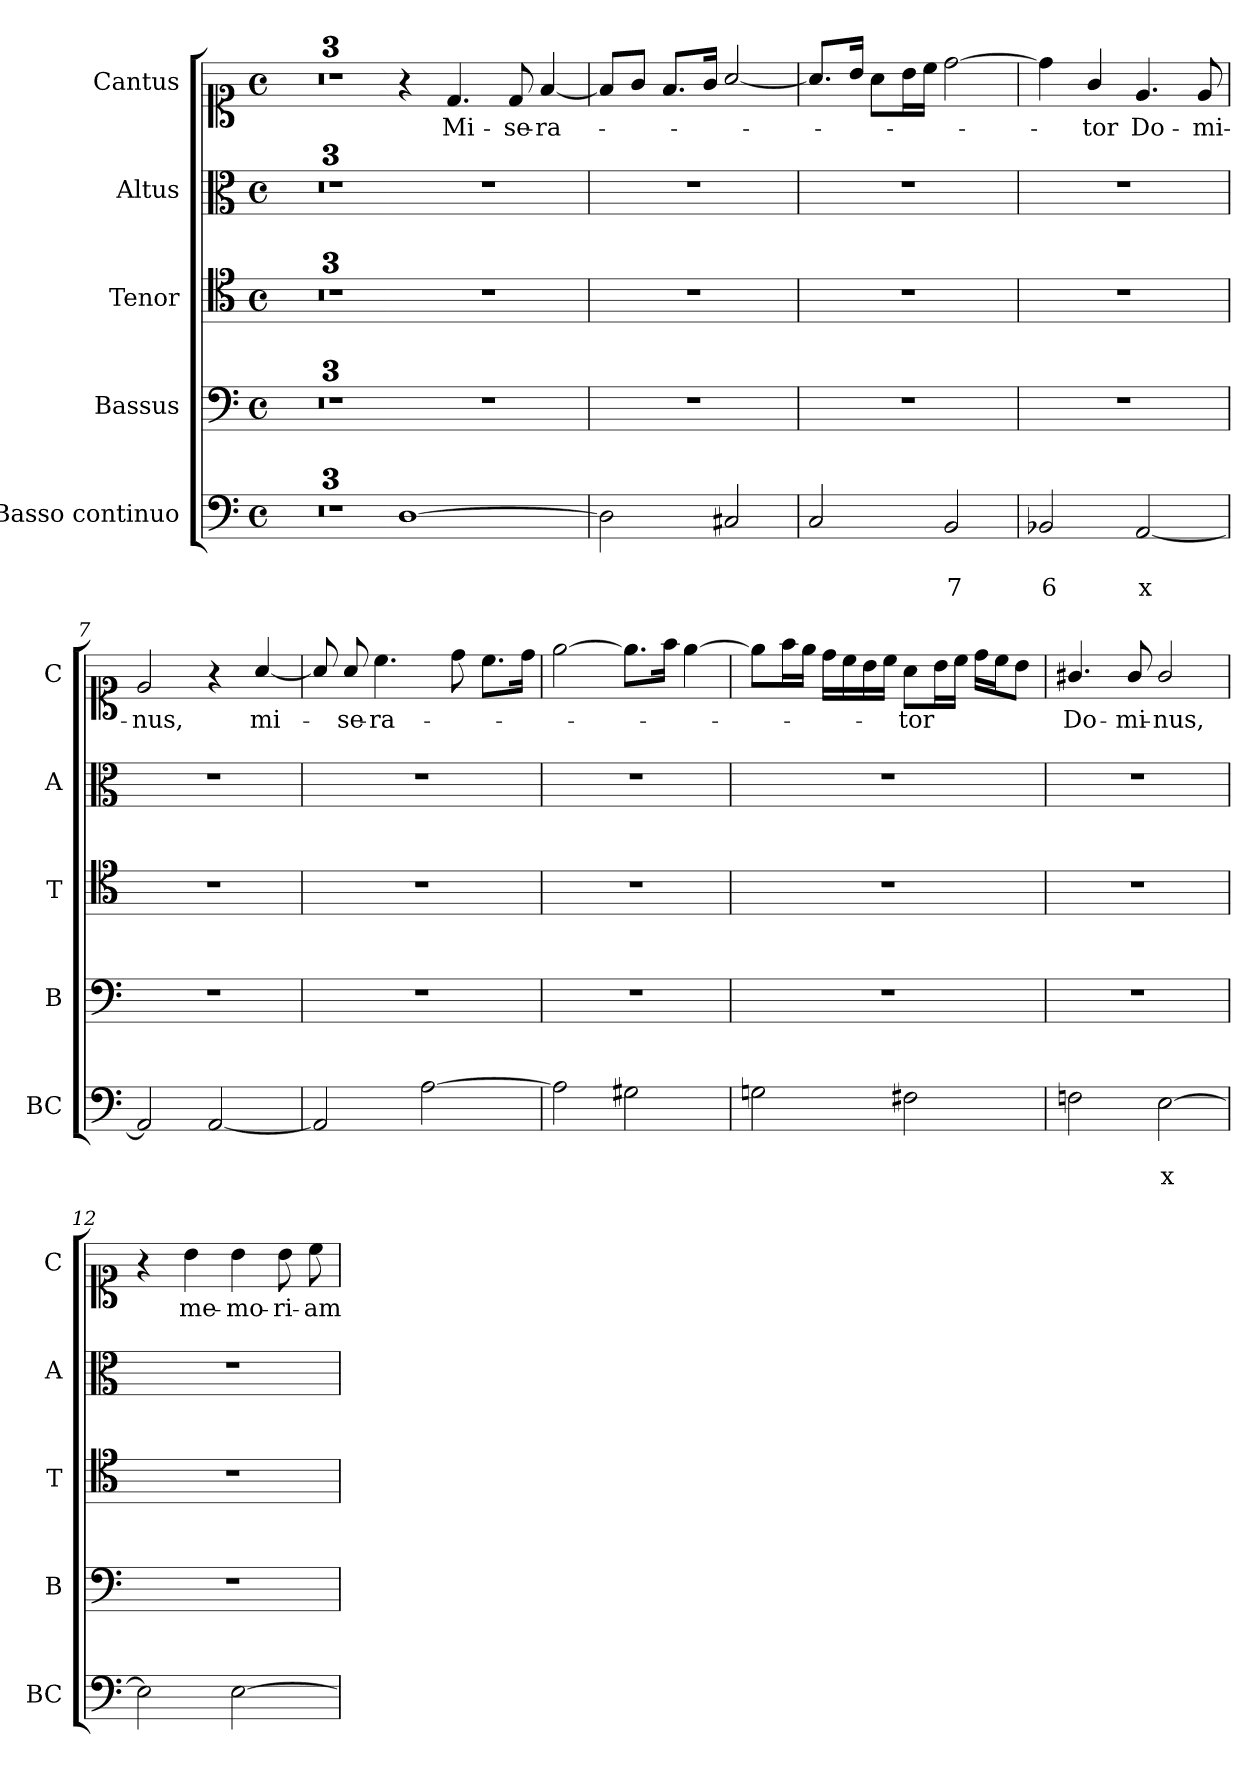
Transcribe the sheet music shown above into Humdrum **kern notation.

**kern	**text	**text	**kern	**kern	**kern	**kern	**text
*part5	*part5	*part5	*part4	*part3	*part2	*part1	*part1
*staff5	*staff5	*staff5	*staff4	*staff3	*staff2	*staff1	*staff1
*I"Basso continuo	*	*	*I"Bassus	*I"Tenor	*I"Altus	*I"Cantus	*
*I'BC	*	*	*I'B	*I'T	*I'A	*I'C	*
*clefF4	*	*	*clefF4	*clefC4	*clefC3	*clefC1	*
*k[]	*	*	*k[]	*k[]	*k[]	*k[]	*
*C:	*	*	*C:	*C:	*C:	*C:	*
*M4/4	*	*	*M4/4	*M4/4	*M4/4	*M4/4	*
*met(c)	*	*	*met(c)	*met(c)	*met(c)	*met(c)	*
=1	=1	=1	=1	=1	=1	=1	=1
1ryy	.	.	1ryy	1ryy	1ryy	1ryy	.
=2	=2	=2	=2	=2	=2	=2	=2
1r	.	.	1r	1r	1r	1r	.
=3	=3	=3	=3	=3	=3	=3	=3
*	*	*	*	*clefGv2	*clefG2	*clefG2	*
1ryy	.	.	1ryy	1ryy	1ryy	1ryy	.
=3X1-	=3X1-	=3X1-	=3X1-	=3X1-	=3X1-	=3X1-	=3X1-
[1D	.	.	1r	1r	1r	4r	.
!	!	!	!	!	!	!	!LO:LY:b
.	.	.	.	.	.	4.d/	Mi-
!	!	!	!	!	!	!	!LO:LY:b
.	.	.	.	.	.	8d/	-se-
!	!	!	!	!	!	!	!LO:LY:b
.	.	.	.	.	.	[4f/	-ra-
=4	=4	=4	=4	=4	=4	=4	=4
2D\]	.	.	1r	1r	1r	8f/L]	.
.	.	.	.	.	.	8g/J	.
.	.	.	.	.	.	8.f/L	.
.	.	.	.	.	.	16g/Jk	.
2C#X/	.	.	.	.	.	[2a/	.
=5	=5	=5	=5	=5	=5	=5	=5
2C/	.	.	1r	1r	1r	8.a/L]	.
.	.	.	.	.	.	16b/Jk	.
.	.	.	.	.	.	8a\L	.
.	.	.	.	.	.	16b\L	.
.	.	.	.	.	.	16cc\JJ	.
!	!	!LO:LY:b	!	!	!	!	!
2BB/	.	7	.	.	.	[2dd\	.
=6	=6	=6	=6	=6	=6	=6	=6
!	!	!LO:LY:b	!	!	!	!	!
2BB-X/	.	6	1r	1r	1r	4dd\]	.
!	!	!	!	!	!	!	!LO:LY:b
.	.	.	.	.	.	4g/	-tor
!	!	!LO:LY:b	!	!	!	!	!LO:LY:b
[2AA/	.	x	.	.	.	4.e/	Do-
!	!	!	!	!	!	!	!LO:LY:b
.	.	.	.	.	.	8e/	-mi-
=7	=7	=7	=7	=7	=7	=7	=7
!	!	!	!	!	!	!	!LO:LY:b
2AA/]	.	.	1r	1r	1r	2e/	-nus,
[2AA/	.	.	.	.	.	4r	.
!	!	!	!	!	!	!	!LO:LY:b
.	.	.	.	.	.	[4a/	mi-
!!LO:LB:g=z
=8	=8	=8	=8	=8	=8	=8	=8
2AA/]	.	.	1r	1r	1r	8a/]	.
!	!	!	!	!	!	!	!LO:LY:b
.	.	.	.	.	.	8a/	-se-
!	!	!	!	!	!	!	!LO:LY:b
.	.	.	.	.	.	4.cc\	-ra-
[2A\	.	.	.	.	.	.	.
.	.	.	.	.	.	8dd\	.
.	.	.	.	.	.	8.cc\L	.
.	.	.	.	.	.	16dd\Jk	.
=9	=9	=9	=9	=9	=9	=9	=9
2A\]	.	.	1r	1r	1r	[2ee\	.
2G#X\	.	.	.	.	.	8.ee\L]	.
.	.	.	.	.	.	16ff\Jk	.
.	.	.	.	.	.	[4ee\	.
=10	=10	=10	=10	=10	=10	=10	=10
2Gni\	.	.	1r	1r	1r	8ee\L]	.
.	.	.	.	.	.	16ff\L	.
.	.	.	.	.	.	16ee\JJ	.
.	.	.	.	.	.	16dd\LL	.
.	.	.	.	.	.	16cc\	.
.	.	.	.	.	.	16b\	.
.	.	.	.	.	.	16cc\JJ	.
!	!	!	!	!	!	!	!LO:LY:b
2F#X\	.	.	.	.	.	8a\L	-tor
.	.	.	.	.	.	16b\L	.
.	.	.	.	.	.	16cc\JJ	.
.	.	.	.	.	.	16dd\LL	.
.	.	.	.	.	.	16cc\J	.
.	.	.	.	.	.	8b\J	.
=11	=11	=11	=11	=11	=11	=11	=11
!	!	!	!	!	!	!	!LO:LY:b
2Fni\	.	.	1r	1r	1r	4.g#X/	Do-
!	!	!	!	!	!	!	!LO:LY:b
.	.	.	.	.	.	8g#/	-mi-
!	!	!LO:LY:b	!	!	!	!	!LO:LY:b
[2E\	.	x	.	.	.	2g#/	-nus,
=12	=12	=12	=12	=12	=12	=12	=12
2E\]	.	.	1r	1r	1r	4r	.
!	!	!	!	!	!	!	!LO:LY:b
.	.	.	.	.	.	4b\	me-
!	!	!	!	!	!	!	!LO:LY:b
[2E\	.	.	.	.	.	4b\	-mo-
!	!	!	!	!	!	!	!LO:LY:b
.	.	.	.	.	.	8b\	-ri-
!	!	!	!	!	!	!	!LO:LY:b
.	.	.	.	.	.	8cc\	-am
=	=	=	=	=	=	=	=
*-	*-	*-	*-	*-	*-	*-	*-
